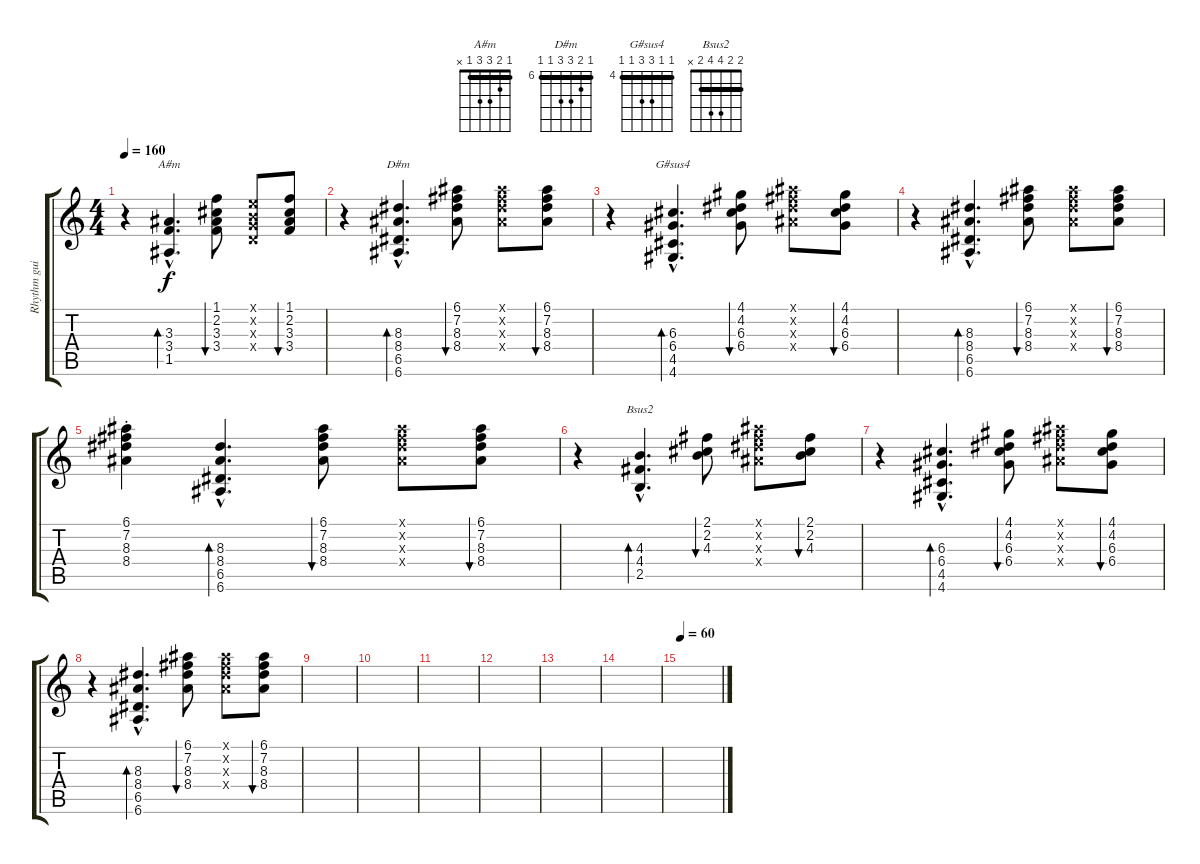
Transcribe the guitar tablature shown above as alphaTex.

\track ("Rhythm guitar" "Rhythm gui") {instrument acousticguitarnylon}
\staff {score tabs}
\tuning (E4 B3 G3 D3 A2 E2) {hide}
\chord ("A#m" 1 2 3 3 1 x) {barre 1}
\chord ("D#m" 6 7 8 8 6 6) {firstfret 6 barre 6}
\chord ("G#sus4" 4 4 6 6 4 4) {firstfret 4 barre 4}
\chord ("Bsus2" 2 2 4 4 2 x) {barre 2}
\ts (4 4)
\tempo 160
\clef g2
\ks c
r.4{dy f} (3.3{hac} 3.4{hac} 1.5{hac}).4{d bd 120 ch "A#m"} (1.1 2.2 3.3 3.4).8{bu 60} (0.1{x} 0.2{x} 0.3{x} 0.4{x}).8 (1.1 2.2 3.3 3.4).8{bu 60} |
r.4 (8.3{hac} 8.4{hac} 6.5{hac} 6.6{hac}).4{d bd 120 ch "D#m"} (6.1 7.2 8.3 8.4).8{bu 60} (6.1{x} 7.2{x} 8.3{x} 8.4{x}).8 (6.1 7.2 8.3 8.4).8{bu 60} |
r.4 (6.3{hac} 6.4{hac} 4.5{hac} 4.6{hac}).4{d bd 120 ch "G#sus4"} (4.1 4.2 6.3 6.4).8{bu 60} (6.1{x} 7.2{x} 8.3{x} 8.4{x}).8 (4.1 4.2 6.3 6.4).8{bu 60} |
r.4 (8.3{hac} 8.4{hac} 6.5{hac} 6.6{hac}).4{d bd 120} (6.1 7.2 8.3 8.4).8{bu 60} (6.1{x} 7.2{x} 8.3{x} 8.4{x}).8 (6.1 7.2 8.3 8.4).8{bu 60} |
(6.1{st} 7.2{st} 8.3{st} 8.4{st}).4 (8.3{hac} 8.4{hac} 6.5{hac} 6.6{hac}).4{d bd 120} (6.1 7.2 8.3 8.4).8{bu 60} (6.1{x} 7.2{x} 8.3{x} 8.4{x}).8 (6.1 7.2 8.3 8.4).8{bu 60} |
r.4 (4.3{hac} 4.4{hac} 2.5{hac}).4{d bd 120 ch "Bsus2"} (2.1 2.2 4.3).8{bu 60} (6.1{x} 7.2{x} 8.3{x} 8.4{x}).8 (2.1 2.2 4.3).8{bu 60} |
r.4 (6.3{hac} 6.4{hac} 4.5{hac} 4.6{hac}).4{d bd 120} (4.1 4.2 6.3 6.4).8{bu 60} (6.1{x} 7.2{x} 8.3{x} 8.4{x}).8 (4.1 4.2 6.3 6.4).8{bu 60} |
r.4 (8.3{hac} 8.4{hac} 6.5{hac} 6.6{hac}).4{d bd 120} (6.1 7.2 8.3 8.4).8{bu 60} (6.1{x} 7.2{x} 8.3{x} 8.4{x}).8 (6.1 7.2 8.3 8.4).8{bu 60} |
|
|
|
|
|
|
\tempo 60
